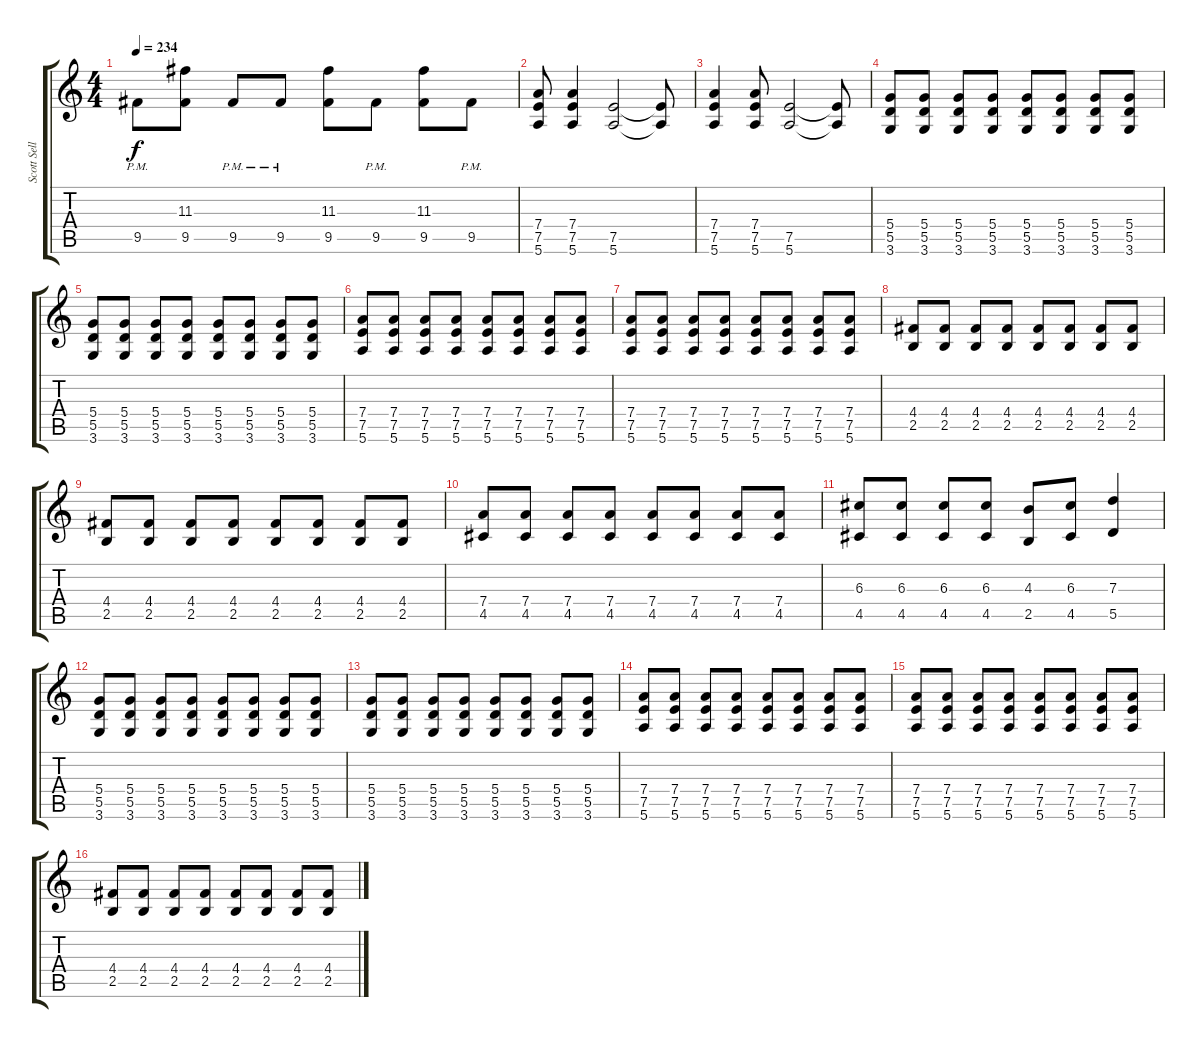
\track ("Scott Sellers" "Scott Sell") {instrument distortionguitar}
\staff {score tabs}
\tuning (E4 B3 G3 D3 A2 E2) {hide}
\ts (4 4)
\tempo 234
\clef g2
\ks c
9.5{pm}.8{dy f} (11.3 9.5).8 9.5{pm}.8 9.5{pm}.8 (11.3 9.5).8 9.5{pm}.8 (11.3 9.5).8 9.5{pm}.8 |
(7.4 7.5 5.6).8 (7.4 7.5 5.6).4 (7.5 5.6).2 (7.5{t} 5.6{t}).8 |
(7.4 7.5 5.6).4 (7.4 7.5 5.6).8 (7.5 5.6).2 (7.5{t} 5.6{t}).8 |
(5.4 5.5 3.6).8 (5.4 5.5 3.6).8 (5.4 5.5 3.6).8 (5.4 5.5 3.6).8 (5.4 5.5 3.6).8 (5.4 5.5 3.6).8 (5.4 5.5 3.6).8 (5.4 5.5 3.6).8 |
(5.4 5.5 3.6).8 (5.4 5.5 3.6).8 (5.4 5.5 3.6).8 (5.4 5.5 3.6).8 (5.4 5.5 3.6).8 (5.4 5.5 3.6).8 (5.4 5.5 3.6).8 (5.4 5.5 3.6).8 |
(7.4 7.5 5.6).8 (7.4 7.5 5.6).8 (7.4 7.5 5.6).8 (7.4 7.5 5.6).8 (7.4 7.5 5.6).8 (7.4 7.5 5.6).8 (7.4 7.5 5.6).8 (7.4 7.5 5.6).8 |
(7.4 7.5 5.6).8 (7.4 7.5 5.6).8 (7.4 7.5 5.6).8 (7.4 7.5 5.6).8 (7.4 7.5 5.6).8 (7.4 7.5 5.6).8 (7.4 7.5 5.6).8 (7.4 7.5 5.6).8 |
(4.4 2.5).8 (4.4 2.5).8 (4.4 2.5).8 (4.4 2.5).8 (4.4 2.5).8 (4.4 2.5).8 (4.4 2.5).8 (4.4 2.5).8 |
(4.4 2.5).8 (4.4 2.5).8 (4.4 2.5).8 (4.4 2.5).8 (4.4 2.5).8 (4.4 2.5).8 (4.4 2.5).8 (4.4 2.5).8 |
(7.4 4.5).8 (7.4 4.5).8 (7.4 4.5).8 (7.4 4.5).8 (7.4 4.5).8 (7.4 4.5).8 (7.4 4.5).8 (7.4 4.5).8 |
(6.3 4.5).8 (6.3 4.5).8 (6.3 4.5).8 (6.3 4.5).8 (4.3 2.5).8 (6.3 4.5).8 (7.3 5.5).4 |
(5.4 5.5 3.6).8 (5.4 5.5 3.6).8 (5.4 5.5 3.6).8 (5.4 5.5 3.6).8 (5.4 5.5 3.6).8 (5.4 5.5 3.6).8 (5.4 5.5 3.6).8 (5.4 5.5 3.6).8 |
(5.4 5.5 3.6).8 (5.4 5.5 3.6).8 (5.4 5.5 3.6).8 (5.4 5.5 3.6).8 (5.4 5.5 3.6).8 (5.4 5.5 3.6).8 (5.4 5.5 3.6).8 (5.4 5.5 3.6).8 |
(7.4 7.5 5.6).8 (7.4 7.5 5.6).8 (7.4 7.5 5.6).8 (7.4 7.5 5.6).8 (7.4 7.5 5.6).8 (7.4 7.5 5.6).8 (7.4 7.5 5.6).8 (7.4 7.5 5.6).8 |
(7.4 7.5 5.6).8 (7.4 7.5 5.6).8 (7.4 7.5 5.6).8 (7.4 7.5 5.6).8 (7.4 7.5 5.6).8 (7.4 7.5 5.6).8 (7.4 7.5 5.6).8 (7.4 7.5 5.6).8 |
(4.4 2.5).8 (4.4 2.5).8 (4.4 2.5).8 (4.4 2.5).8 (4.4 2.5).8 (4.4 2.5).8 (4.4 2.5).8 (4.4 2.5).8
